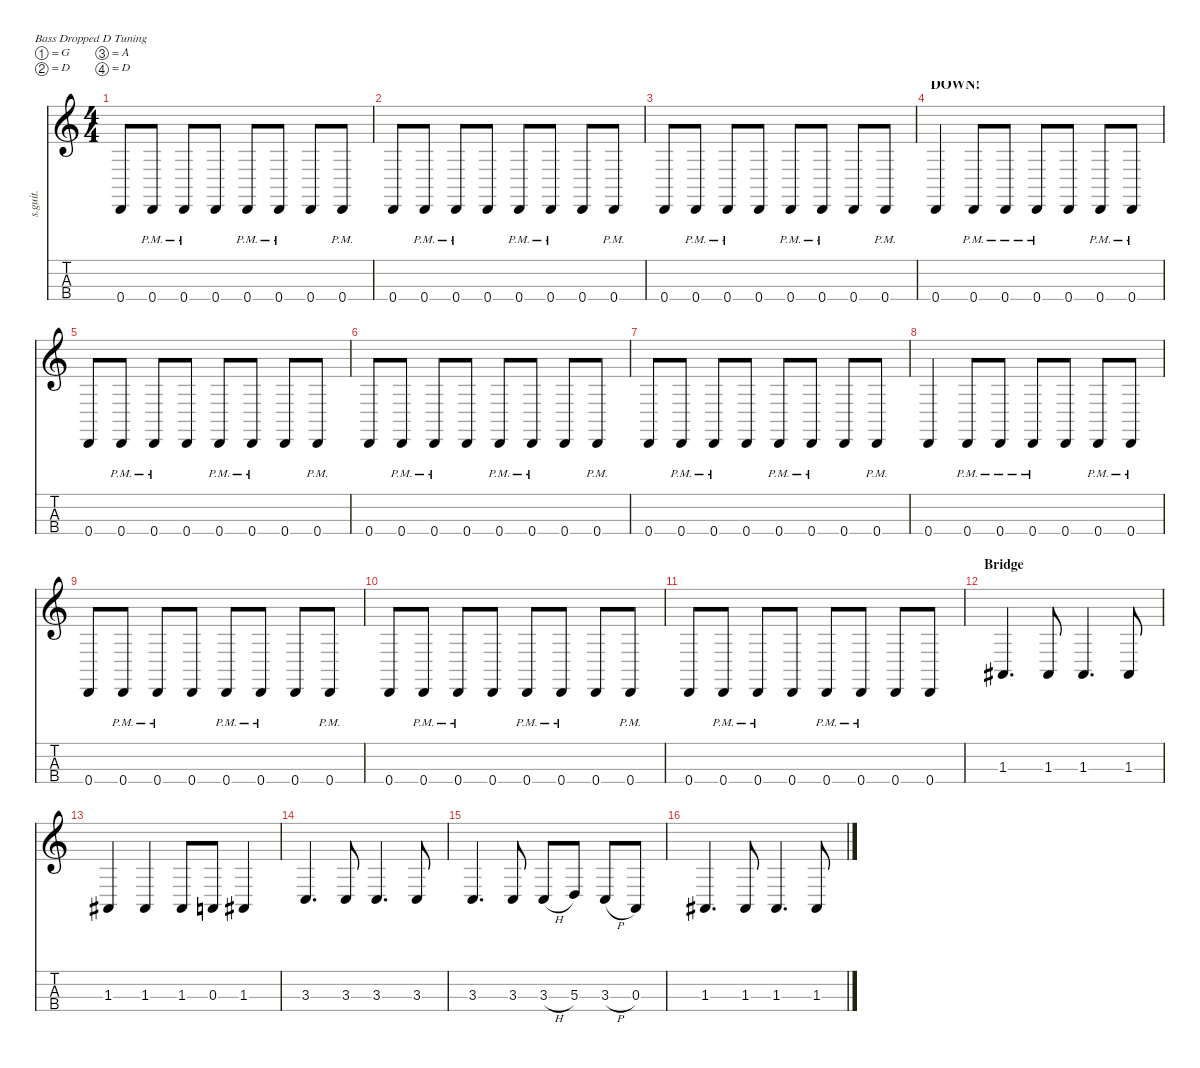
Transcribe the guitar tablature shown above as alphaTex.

\defaultSystemsLayout 4
\hideDynamics
\bracketExtendMode nobrackets
\track ("Johnny Christ" "s.guit.") {instrument electricbasspick}
\staff {score tabs}
\tuning (G2 D2 A1 D1)
\ts (4 4)
\tempo (130 hide)
\clef g2
\ks c
0.4.8{lyrics (0 "") lyrics (1 "") lyrics (2 "") lyrics (3 "") lyrics (4 "") dy fff} 0.4{pm}.8{lyrics (0 "") lyrics (1 "") lyrics (2 "") lyrics (3 "") lyrics (4 "")} 0.4{pm}.8{lyrics (0 "") lyrics (1 "") lyrics (2 "") lyrics (3 "") lyrics (4 "")} 0.4.8{lyrics (0 "") lyrics (1 "") lyrics (2 "") lyrics (3 "") lyrics (4 "")} 0.4{pm}.8{lyrics (0 "") lyrics (1 "") lyrics (2 "") lyrics (3 "") lyrics (4 "")} 0.4{pm}.8{lyrics (0 "") lyrics (1 "") lyrics (2 "") lyrics (3 "") lyrics (4 "")} 0.4.8{lyrics (0 "") lyrics (1 "") lyrics (2 "") lyrics (3 "") lyrics (4 "")} 0.4{pm}.8{lyrics (0 "") lyrics (1 "") lyrics (2 "") lyrics (3 "") lyrics (4 "")} |
0.4.8{lyrics (0 "") lyrics (1 "") lyrics (2 "") lyrics (3 "") lyrics (4 "")} 0.4{pm}.8{lyrics (0 "") lyrics (1 "") lyrics (2 "") lyrics (3 "") lyrics (4 "")} 0.4{pm}.8{lyrics (0 "") lyrics (1 "") lyrics (2 "") lyrics (3 "") lyrics (4 "")} 0.4.8{lyrics (0 "") lyrics (1 "") lyrics (2 "") lyrics (3 "") lyrics (4 "")} 0.4{pm}.8{lyrics (0 "") lyrics (1 "") lyrics (2 "") lyrics (3 "") lyrics (4 "")} 0.4{pm}.8{lyrics (0 "") lyrics (1 "") lyrics (2 "") lyrics (3 "") lyrics (4 "")} 0.4.8{lyrics (0 "") lyrics (1 "") lyrics (2 "") lyrics (3 "") lyrics (4 "")} 0.4{pm}.8{lyrics (0 "") lyrics (1 "") lyrics (2 "") lyrics (3 "") lyrics (4 "")} |
0.4.8{lyrics (0 "") lyrics (1 "") lyrics (2 "") lyrics (3 "") lyrics (4 "")} 0.4{pm}.8{lyrics (0 "") lyrics (1 "") lyrics (2 "") lyrics (3 "") lyrics (4 "")} 0.4{pm}.8{lyrics (0 "") lyrics (1 "") lyrics (2 "") lyrics (3 "") lyrics (4 "")} 0.4.8{lyrics (0 "") lyrics (1 "") lyrics (2 "") lyrics (3 "") lyrics (4 "")} 0.4{pm}.8{lyrics (0 "") lyrics (1 "") lyrics (2 "") lyrics (3 "") lyrics (4 "")} 0.4{pm}.8{lyrics (0 "") lyrics (1 "") lyrics (2 "") lyrics (3 "") lyrics (4 "")} 0.4.8{lyrics (0 "") lyrics (1 "") lyrics (2 "") lyrics (3 "") lyrics (4 "")} 0.4{pm}.8{lyrics (0 "") lyrics (1 "") lyrics (2 "") lyrics (3 "") lyrics (4 "")} |
\section ("" "DOWN!")
0.4.4{lyrics (0 "") lyrics (1 "") lyrics (2 "") lyrics (3 "") lyrics (4 "")} 0.4{pm}.8{lyrics (0 "") lyrics (1 "") lyrics (2 "") lyrics (3 "") lyrics (4 "")} 0.4{pm}.8{lyrics (0 "") lyrics (1 "") lyrics (2 "") lyrics (3 "") lyrics (4 "")} 0.4{pm}.8{lyrics (0 "") lyrics (1 "") lyrics (2 "") lyrics (3 "") lyrics (4 "")} 0.4.8{lyrics (0 "") lyrics (1 "") lyrics (2 "") lyrics (3 "") lyrics (4 "")} 0.4{pm}.8{lyrics (0 "") lyrics (1 "") lyrics (2 "") lyrics (3 "") lyrics (4 "")} 0.4{pm}.8{lyrics (0 "") lyrics (1 "") lyrics (2 "") lyrics (3 "") lyrics (4 "")} |
0.4.8{lyrics (0 "") lyrics (1 "") lyrics (2 "") lyrics (3 "") lyrics (4 "")} 0.4{pm}.8{lyrics (0 "") lyrics (1 "") lyrics (2 "") lyrics (3 "") lyrics (4 "")} 0.4{pm}.8{lyrics (0 "") lyrics (1 "") lyrics (2 "") lyrics (3 "") lyrics (4 "")} 0.4.8{lyrics (0 "") lyrics (1 "") lyrics (2 "") lyrics (3 "") lyrics (4 "")} 0.4{pm}.8{lyrics (0 "") lyrics (1 "") lyrics (2 "") lyrics (3 "") lyrics (4 "")} 0.4{pm}.8{lyrics (0 "") lyrics (1 "") lyrics (2 "") lyrics (3 "") lyrics (4 "")} 0.4.8{lyrics (0 "") lyrics (1 "") lyrics (2 "") lyrics (3 "") lyrics (4 "")} 0.4{pm}.8{lyrics (0 "") lyrics (1 "") lyrics (2 "") lyrics (3 "") lyrics (4 "")} |
0.4.8{lyrics (0 "") lyrics (1 "") lyrics (2 "") lyrics (3 "") lyrics (4 "")} 0.4{pm}.8{lyrics (0 "") lyrics (1 "") lyrics (2 "") lyrics (3 "") lyrics (4 "")} 0.4{pm}.8{lyrics (0 "") lyrics (1 "") lyrics (2 "") lyrics (3 "") lyrics (4 "")} 0.4.8{lyrics (0 "") lyrics (1 "") lyrics (2 "") lyrics (3 "") lyrics (4 "")} 0.4{pm}.8{lyrics (0 "") lyrics (1 "") lyrics (2 "") lyrics (3 "") lyrics (4 "")} 0.4{pm}.8{lyrics (0 "") lyrics (1 "") lyrics (2 "") lyrics (3 "") lyrics (4 "")} 0.4.8{lyrics (0 "") lyrics (1 "") lyrics (2 "") lyrics (3 "") lyrics (4 "")} 0.4{pm}.8{lyrics (0 "") lyrics (1 "") lyrics (2 "") lyrics (3 "") lyrics (4 "")} |
0.4.8{lyrics (0 "") lyrics (1 "") lyrics (2 "") lyrics (3 "") lyrics (4 "")} 0.4{pm}.8{lyrics (0 "") lyrics (1 "") lyrics (2 "") lyrics (3 "") lyrics (4 "")} 0.4{pm}.8{lyrics (0 "") lyrics (1 "") lyrics (2 "") lyrics (3 "") lyrics (4 "")} 0.4.8{lyrics (0 "") lyrics (1 "") lyrics (2 "") lyrics (3 "") lyrics (4 "")} 0.4{pm}.8{lyrics (0 "") lyrics (1 "") lyrics (2 "") lyrics (3 "") lyrics (4 "")} 0.4{pm}.8{lyrics (0 "") lyrics (1 "") lyrics (2 "") lyrics (3 "") lyrics (4 "")} 0.4.8{lyrics (0 "") lyrics (1 "") lyrics (2 "") lyrics (3 "") lyrics (4 "")} 0.4{pm}.8{lyrics (0 "") lyrics (1 "") lyrics (2 "") lyrics (3 "") lyrics (4 "")} |
0.4.4{lyrics (0 "") lyrics (1 "") lyrics (2 "") lyrics (3 "") lyrics (4 "")} 0.4{pm}.8{lyrics (0 "") lyrics (1 "") lyrics (2 "") lyrics (3 "") lyrics (4 "")} 0.4{pm}.8{lyrics (0 "") lyrics (1 "") lyrics (2 "") lyrics (3 "") lyrics (4 "")} 0.4{pm}.8{lyrics (0 "") lyrics (1 "") lyrics (2 "") lyrics (3 "") lyrics (4 "")} 0.4.8{lyrics (0 "") lyrics (1 "") lyrics (2 "") lyrics (3 "") lyrics (4 "")} 0.4{pm}.8{lyrics (0 "") lyrics (1 "") lyrics (2 "") lyrics (3 "") lyrics (4 "")} 0.4{pm}.8{lyrics (0 "") lyrics (1 "") lyrics (2 "") lyrics (3 "") lyrics (4 "")} |
0.4.8{lyrics (0 "") lyrics (1 "") lyrics (2 "") lyrics (3 "") lyrics (4 "")} 0.4{pm}.8{lyrics (0 "") lyrics (1 "") lyrics (2 "") lyrics (3 "") lyrics (4 "")} 0.4{pm}.8{lyrics (0 "") lyrics (1 "") lyrics (2 "") lyrics (3 "") lyrics (4 "")} 0.4.8{lyrics (0 "") lyrics (1 "") lyrics (2 "") lyrics (3 "") lyrics (4 "")} 0.4{pm}.8{lyrics (0 "") lyrics (1 "") lyrics (2 "") lyrics (3 "") lyrics (4 "")} 0.4{pm}.8{lyrics (0 "") lyrics (1 "") lyrics (2 "") lyrics (3 "") lyrics (4 "")} 0.4.8{lyrics (0 "") lyrics (1 "") lyrics (2 "") lyrics (3 "") lyrics (4 "")} 0.4{pm}.8{lyrics (0 "") lyrics (1 "") lyrics (2 "") lyrics (3 "") lyrics (4 "")} |
0.4.8{lyrics (0 "") lyrics (1 "") lyrics (2 "") lyrics (3 "") lyrics (4 "")} 0.4{pm}.8{lyrics (0 "") lyrics (1 "") lyrics (2 "") lyrics (3 "") lyrics (4 "")} 0.4{pm}.8{lyrics (0 "") lyrics (1 "") lyrics (2 "") lyrics (3 "") lyrics (4 "")} 0.4.8{lyrics (0 "") lyrics (1 "") lyrics (2 "") lyrics (3 "") lyrics (4 "")} 0.4{pm}.8{lyrics (0 "") lyrics (1 "") lyrics (2 "") lyrics (3 "") lyrics (4 "")} 0.4{pm}.8{lyrics (0 "") lyrics (1 "") lyrics (2 "") lyrics (3 "") lyrics (4 "")} 0.4.8{lyrics (0 "") lyrics (1 "") lyrics (2 "") lyrics (3 "") lyrics (4 "")} 0.4{pm}.8{lyrics (0 "") lyrics (1 "") lyrics (2 "") lyrics (3 "") lyrics (4 "")} |
0.4.8{lyrics (0 "") lyrics (1 "") lyrics (2 "") lyrics (3 "") lyrics (4 "")} 0.4{pm}.8{lyrics (0 "") lyrics (1 "") lyrics (2 "") lyrics (3 "") lyrics (4 "")} 0.4{pm}.8{lyrics (0 "") lyrics (1 "") lyrics (2 "") lyrics (3 "") lyrics (4 "")} 0.4.8{lyrics (0 "") lyrics (1 "") lyrics (2 "") lyrics (3 "") lyrics (4 "")} 0.4{pm}.8{lyrics (0 "") lyrics (1 "") lyrics (2 "") lyrics (3 "") lyrics (4 "")} 0.4{pm}.8{lyrics (0 "") lyrics (1 "") lyrics (2 "") lyrics (3 "") lyrics (4 "")} 0.4.8{lyrics (0 "") lyrics (1 "") lyrics (2 "") lyrics (3 "") lyrics (4 "")} 0.4.8{lyrics (0 "") lyrics (1 "") lyrics (2 "") lyrics (3 "") lyrics (4 "")} |
\section ("" "Bridge")
1.3{acc #}.4{d lyrics (0 "") lyrics (1 "") lyrics (2 "") lyrics (3 "") lyrics (4 "")} 1.3{acc #}.8{lyrics (0 "") lyrics (1 "") lyrics (2 "") lyrics (3 "") lyrics (4 "")} 1.3{acc #}.4{d lyrics (0 "") lyrics (1 "") lyrics (2 "") lyrics (3 "") lyrics (4 "")} 1.3{acc #}.8{lyrics (0 "") lyrics (1 "") lyrics (2 "") lyrics (3 "") lyrics (4 "")} |
1.3{acc #}.4{lyrics (0 "") lyrics (1 "") lyrics (2 "") lyrics (3 "") lyrics (4 "")} 1.3{acc #}.4{lyrics (0 "") lyrics (1 "") lyrics (2 "") lyrics (3 "") lyrics (4 "")} 1.3{acc #}.8{lyrics (0 "") lyrics (1 "") lyrics (2 "") lyrics (3 "") lyrics (4 "")} 0.3.8{lyrics (0 "") lyrics (1 "") lyrics (2 "") lyrics (3 "") lyrics (4 "")} 1.3{acc #}.4{lyrics (0 "") lyrics (1 "") lyrics (2 "") lyrics (3 "") lyrics (4 "")} |
3.3.4{d lyrics (0 "") lyrics (1 "") lyrics (2 "") lyrics (3 "") lyrics (4 "")} 3.3.8{lyrics (0 "") lyrics (1 "") lyrics (2 "") lyrics (3 "") lyrics (4 "")} 3.3.4{d lyrics (0 "") lyrics (1 "") lyrics (2 "") lyrics (3 "") lyrics (4 "")} 3.3.8{lyrics (0 "") lyrics (1 "") lyrics (2 "") lyrics (3 "") lyrics (4 "")} |
3.3.4{d lyrics (0 "") lyrics (1 "") lyrics (2 "") lyrics (3 "") lyrics (4 "")} 3.3.8{lyrics (0 "") lyrics (1 "") lyrics (2 "") lyrics (3 "") lyrics (4 "")} 3.3{h}.8{lyrics (0 "") lyrics (1 "") lyrics (2 "") lyrics (3 "") lyrics (4 "")} 5.3.8{lyrics (0 "") lyrics (1 "") lyrics (2 "") lyrics (3 "") lyrics (4 "")} 3.3{h}.8{lyrics (0 "") lyrics (1 "") lyrics (2 "") lyrics (3 "") lyrics (4 "")} 0.3.8{lyrics (0 "") lyrics (1 "") lyrics (2 "") lyrics (3 "") lyrics (4 "")} |
1.3{acc #}.4{d lyrics (0 "") lyrics (1 "") lyrics (2 "") lyrics (3 "") lyrics (4 "")} 1.3{acc #}.8{lyrics (0 "") lyrics (1 "") lyrics (2 "") lyrics (3 "") lyrics (4 "")} 1.3{acc #}.4{d lyrics (0 "") lyrics (1 "") lyrics (2 "") lyrics (3 "") lyrics (4 "")} 1.3{acc #}.8{lyrics (0 "") lyrics (1 "") lyrics (2 "") lyrics (3 "") lyrics (4 "")}
